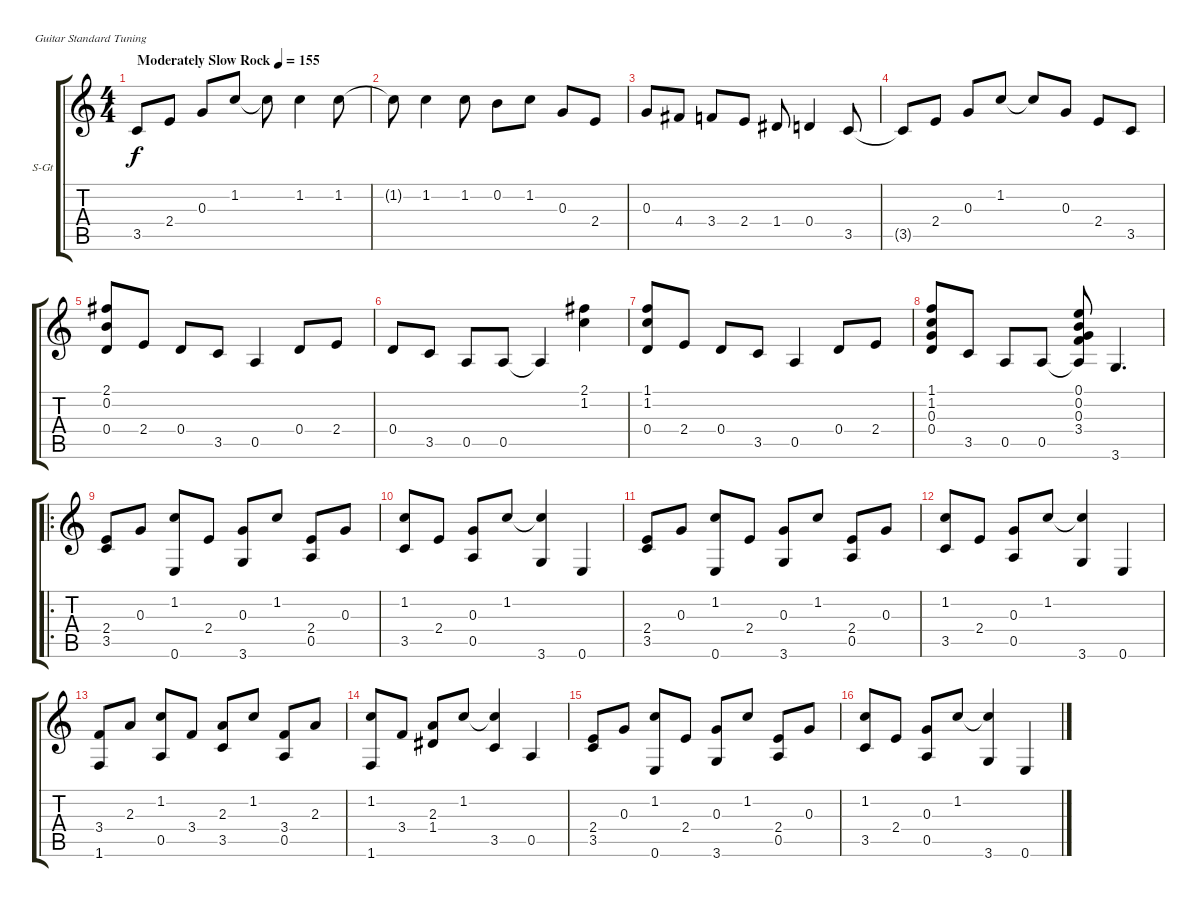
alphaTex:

\bracketExtendMode groupsimilarinstruments
\firstSystemTrackNameOrientation horizontal
\otherSystemsTrackNameOrientation horizontal
\track ("Äîðîæêà 1" "S-Gt") {instrument acousticguitarsteel}
\staff {score tabs}
\tuning (E4 B3 G3 D3 A2 E2)
\ts (4 4)
\beaming (8 2 2 2 2)
\tempo (155 "Moderately Slow Rock")
\clef g2
\ks c
3.5.8{dy f instrument acousticguitarsteel} 2.4.8 0.3.8 1.2.8 1.2{t}.8 1.2.4 1.2.8 |
1.2{t}.8 1.2.4 1.2.8 0.2.8 1.2.8 0.3.8 2.4.8 |
0.3.8 4.4.8 3.4.8 2.4.8 1.4.8 0.4.4 3.5.8 |
3.5{t}.8 2.4.8 0.3.8 1.2.8 1.2{t}.8 0.3.8 2.4.8 3.5.8 |
(2.1 0.2 0.4).8 2.4.8 0.4.8 3.5.8 0.5.4 0.4.8 2.4.8 |
0.4.8 3.5.8 0.5.8 0.5.8 0.5{t}.4 (2.1 1.2).4 |
(1.1 1.2 0.4).8 2.4.8 0.4.8 3.5.8 0.5.4 0.4.8 2.4.8 |
(1.1 1.2 0.3 0.4).8 3.5.8 0.5.8 0.5.8 (0.1 0.2 0.3 3.4 0.5{t}).8 3.6.4{d} |
\ro
(2.4 3.5).8 0.3.8 (1.2 0.6).8 2.4.8 (0.3 3.6).8 1.2.8 (2.4 0.5).8 0.3.8 |
(1.2 3.5).8 2.4.8 (0.3 0.5).8 1.2.8 (1.2{t} 3.6).4 0.6.4 |
(2.4 3.5).8 0.3.8 (1.2 0.6).8 2.4.8 (0.3 3.6).8 1.2.8 (2.4 0.5).8 0.3.8 |
(1.2 3.5).8 2.4.8 (0.3 0.5).8 1.2.8 (1.2{t} 3.6).4 0.6.4 |
(3.4 1.6).8 2.3.8 (1.2 0.5).8 3.4.8 (2.3 3.5).8 1.2.8 (3.4 0.5).8 2.3.8 |
(1.2 1.6).8 3.4.8 (2.3 1.4).8 1.2.8 (1.2{t} 3.5).4 0.5.4 |
(2.4 3.5).8 0.3.8 (1.2 0.6).8 2.4.8 (0.3 3.6).8 1.2.8 (2.4 0.5).8 0.3.8 |
(1.2 3.5).8 2.4.8 (0.3 0.5).8 1.2.8 (1.2{t} 3.6).4 0.6.4
